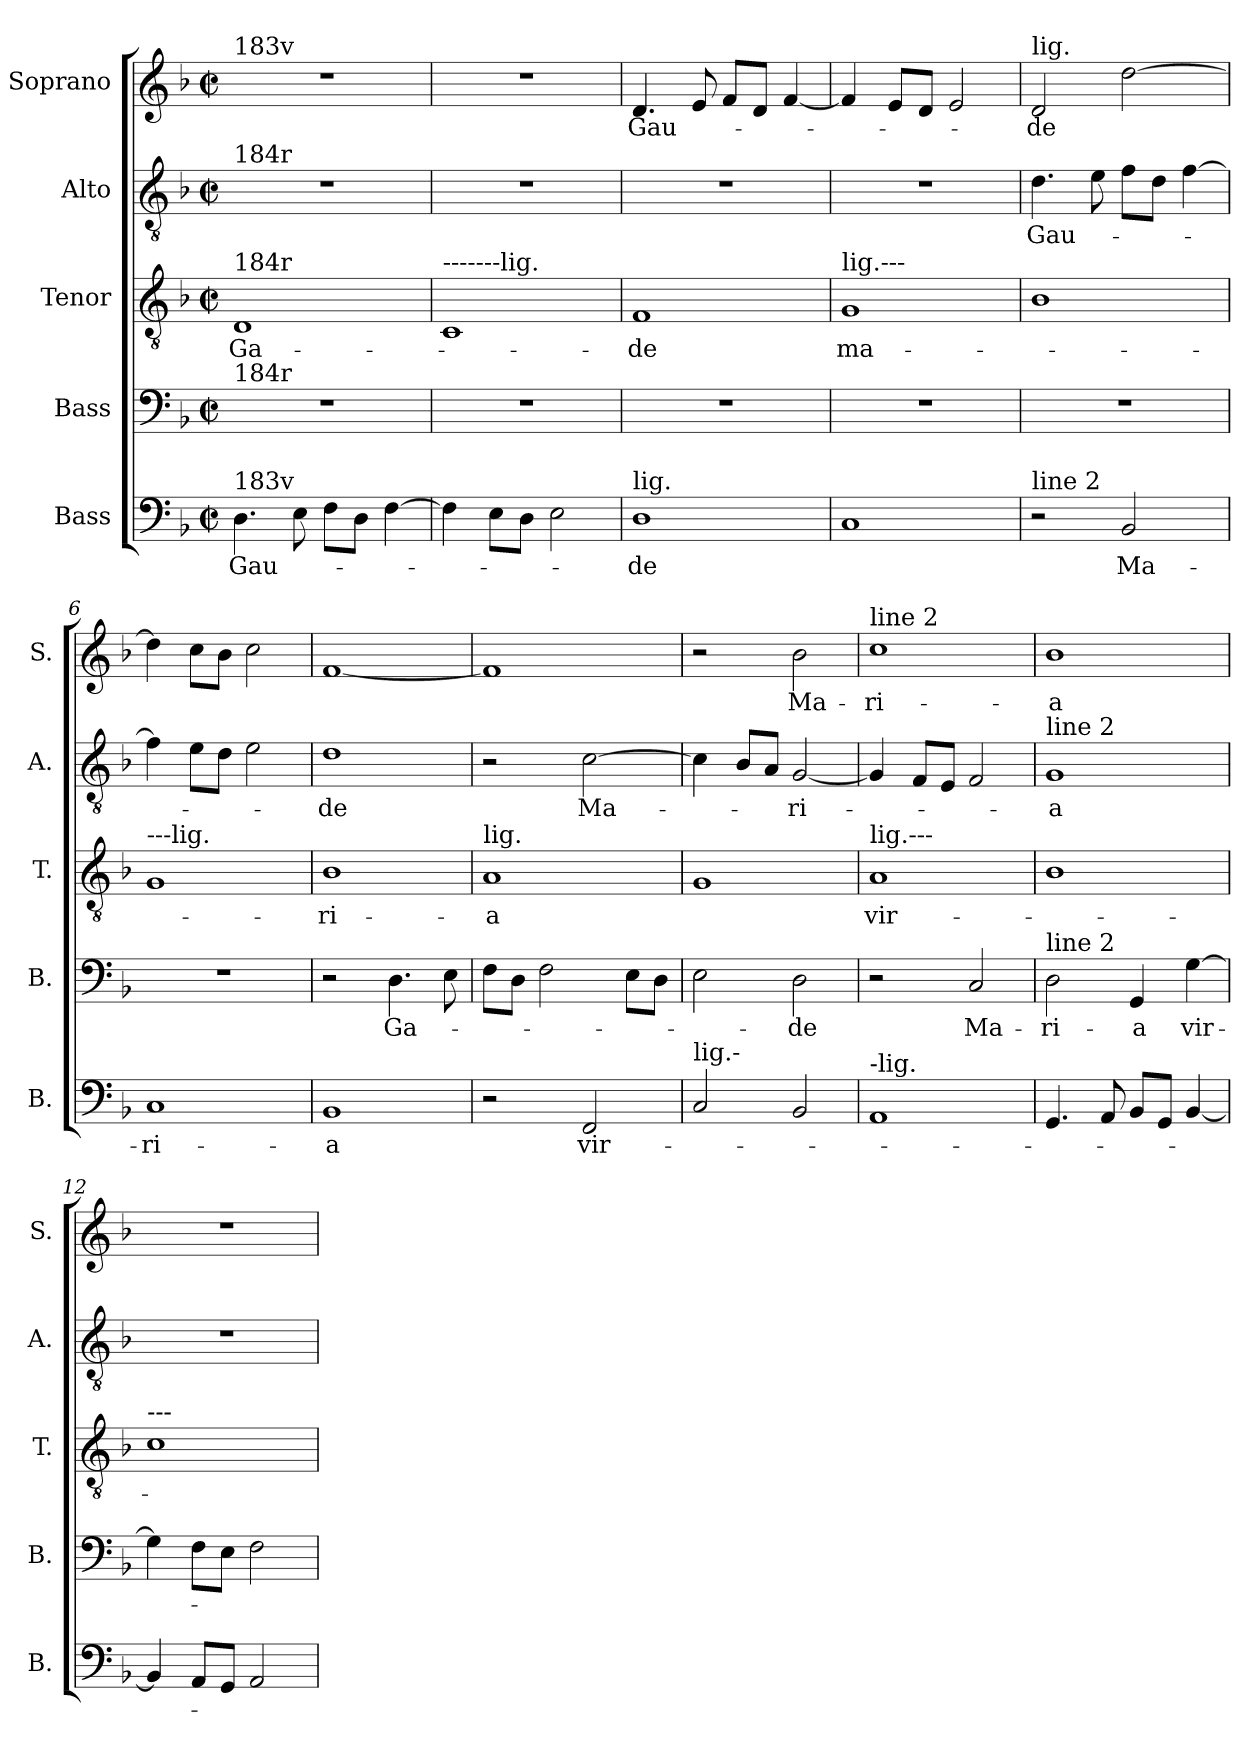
**kern	**text	**kern	**text	**kern	**text	**kern	**text	**kern	**text
*part5	*part5	*part4	*part4	*part3	*part3	*part2	*part2	*part1	*part1
*staff5	*staff5	*staff4	*staff4	*staff3	*staff3	*staff2	*staff2	*staff1	*staff1
*I"Bass	*	*I"Bass	*	*I"Tenor	*	*I"Alto	*	*I"Soprano	*
*I'B.	*	*I'B.	*	*I'T.	*	*I'A.	*	*I'S.	*
*clefF4	*	*clefF4	*	*clefGv2	*	*clefGv2	*	*clefG2	*
*k[b-]	*	*k[b-]	*	*k[b-]	*	*k[b-]	*	*k[b-]	*
*M2/2	*	*M2/2	*	*M2/2	*	*M2/2	*	*M2/2	*
*met(c|)	*	*met(c|)	*	*met(c|)	*	*met(c|)	*	*met(c|)	*
=1	=1	=1	=1	=1	=1	=1	=1	=1	=1
!	!	!	!	!	!	!	!	!LO:TX:a:t=183v	!
!	!	!	!	!	!	!LO:TX:a:t=184r	!	!	!
!	!	!	!	!LO:TX:a:t=184r	!	!	!	!	!
!	!	!LO:TX:a:t=184r	!	!	!	!	!	!	!
!LO:TX:a:t=183v	!	!	!	!	!	!	!	!	!
!	!LO:LY:b	!	!	!	!LO:LY:b	!	!	!	!
4.D\	Gau-	1r	.	1D	Ga-	1r	.	1r	.
8E\	.	.	.	.	.	.	.	.	.
8FL	.	.	.	.	.	.	.	.	.
8DJ	.	.	.	.	.	.	.	.	.
[4F\	.	.	.	.	.	.	.	.	.
=2	=2	=2	=2	=2	=2	=2	=2	=2	=2
!	!	!	!	!LO:TX:a:t=-------lig.	!	!	!	!	!
4F\]	.	1r	.	1C	.	1r	.	1r	.
8EL	.	.	.	.	.	.	.	.	.
8DJ	.	.	.	.	.	.	.	.	.
2E\	.	.	.	.	.	.	.	.	.
=3	=3	=3	=3	=3	=3	=3	=3	=3	=3
!LO:TX:a:t=lig.	!	!	!	!	!	!	!	!	!
!	!LO:LY:b	!	!	!	!LO:LY:b	!	!	!	!LO:LY:b
1D	-de	1r	.	1F	-de	1r	.	4.d/	Gau-
.	.	.	.	.	.	.	.	8e/	.
.	.	.	.	.	.	.	.	8fL	.
.	.	.	.	.	.	.	.	8dJ	.
.	.	.	.	.	.	.	.	[4f/	.
=4	=4	=4	=4	=4	=4	=4	=4	=4	=4
!	!	!	!	!LO:TX:a:t=lig.---	!	!	!	!	!
!	!	!	!	!	!LO:LY:b	!	!	!	!
1C	.	1r	.	1G	ma-	1r	.	4f/]	.
.	.	.	.	.	.	.	.	8eL	.
.	.	.	.	.	.	.	.	8dJ	.
.	.	.	.	.	.	.	.	2e/	.
=5	=5	=5	=5	=5	=5	=5	=5	=5	=5
!	!	!	!	!	!	!	!	!LO:TX:a:t=lig.	!
!LO:TX:a:t=line 2	!	!	!	!	!	!	!	!	!
!	!	!	!	!	!	!	!LO:LY:b	!	!LO:LY:b
2r	.	1r	.	1B-	.	4.d\	Gau-	2d/	-de
.	.	.	.	.	.	8e\	.	.	.
!	!LO:LY:b	!	!	!	!	!	!	!	!
2BB-/	Ma-	.	.	.	.	8fL	.	[2dd\	.
.	.	.	.	.	.	8dJ	.	.	.
.	.	.	.	.	.	[4f\	.	.	.
=6	=6	=6	=6	=6	=6	=6	=6	=6	=6
!	!	!	!	!LO:TX:a:t=---lig.	!	!	!	!	!
!	!LO:LY:b	!	!	!	!	!	!	!	!
1C	-ri-	1r	.	1G	.	4f\]	.	4dd\]	.
.	.	.	.	.	.	8eL	.	8ccL	.
.	.	.	.	.	.	8dJ	.	8b-J	.
.	.	.	.	.	.	2e\	.	2cc\	.
!!LO:LB:g=z
=7	=7	=7	=7	=7	=7	=7	=7	=7	=7
!	!LO:LY:b	!	!	!	!LO:LY:b	!	!LO:LY:b	!	!
1BB-	-a	2r	.	1B-	-ri-	1d	de	[1f	.
!	!	!	!LO:LY:b	!	!	!	!	!	!
.	.	4.D\	Ga-	.	.	.	.	.	.
.	.	8E\	.	.	.	.	.	.	.
=8	=8	=8	=8	=8	=8	=8	=8	=8	=8
!	!	!	!	!LO:TX:a:t=lig.	!	!	!	!	!
!	!	!	!	!	!LO:LY:b	!	!	!	!
2r	.	8FL	.	1A	-a	2r	.	1f]	.
.	.	8DJ	.	.	.	.	.	.	.
.	.	2F\	.	.	.	.	.	.	.
!	!LO:LY:b	!	!	!	!	!	!LO:LY:b	!	!
2FF/	vir-	.	.	.	.	[2c\	Ma-	.	.
.	.	8EL	.	.	.	.	.	.	.
.	.	8DJ	.	.	.	.	.	.	.
=9	=9	=9	=9	=9	=9	=9	=9	=9	=9
!LO:TX:a:t=lig.-	!	!	!	!	!	!	!	!	!
2C/	.	2E\	.	1G	.	4c\]	.	2r	.
.	.	.	.	.	.	8B-L	.	.	.
.	.	.	.	.	.	8AJ	.	.	.
!	!	!	!LO:LY:b	!	!	!	!LO:LY:b	!	!LO:LY:b
2BB-/	.	2D\	de	.	.	[2G/	-ri-	2b-\	Ma-
=10	=10	=10	=10	=10	=10	=10	=10	=10	=10
!	!	!	!	!	!	!	!	!LO:TX:a:t=line 2	!
!	!	!	!	!LO:TX:a:t=lig.---	!	!	!	!	!
!LO:TX:a:t=-lig.	!	!	!	!	!	!	!	!	!
!	!	!	!	!	!LO:LY:b	!	!	!	!LO:LY:b
1AA	.	2r	.	1A	vir-	4G/]	.	1cc	-ri-
.	.	.	.	.	.	8FL	.	.	.
.	.	.	.	.	.	8EJ	.	.	.
!	!	!	!LO:LY:b	!	!	!	!	!	!
.	.	2C/	Ma-	.	.	2F/	.	.	.
=11	=11	=11	=11	=11	=11	=11	=11	=11	=11
!	!	!	!	!	!	!LO:TX:a:t=line 2	!	!	!
!	!	!LO:TX:a:t=line 2	!	!	!	!	!	!	!
!	!	!	!LO:LY:b	!	!	!	!LO:LY:b	!	!LO:LY:b
4.GG/	.	2D\	-ri-	1B-	.	1G	-a	1b-	-a
8AA/	.	.	.	.	.	.	.	.	.
!	!	!	!LO:LY:b	!	!	!	!	!	!
8BB-L	.	4GG/	-a	.	.	.	.	.	.
8GGJ	.	.	.	.	.	.	.	.	.
!	!	!	!LO:LY:b	!	!	!	!	!	!
[4BB-/	.	[4G\	vir-	.	.	.	.	.	.
=12	=12	=12	=12	=12	=12	=12	=12	=12	=12
!	!	!	!	!LO:TX:a:t=---	!	!	!	!	!
4BB-/]	.	4G\]	.	1c	.	1r	.	1r	.
8AAL	.	8FL	.	.	.	.	.	.	.
8GGJ	.	8EJ	.	.	.	.	.	.	.
2AA/	.	2F\	.	.	.	.	.	.	.
=	=	=	=	=	=	=	=	=	=
*-	*-	*-	*-	*-	*-	*-	*-	*-	*-
